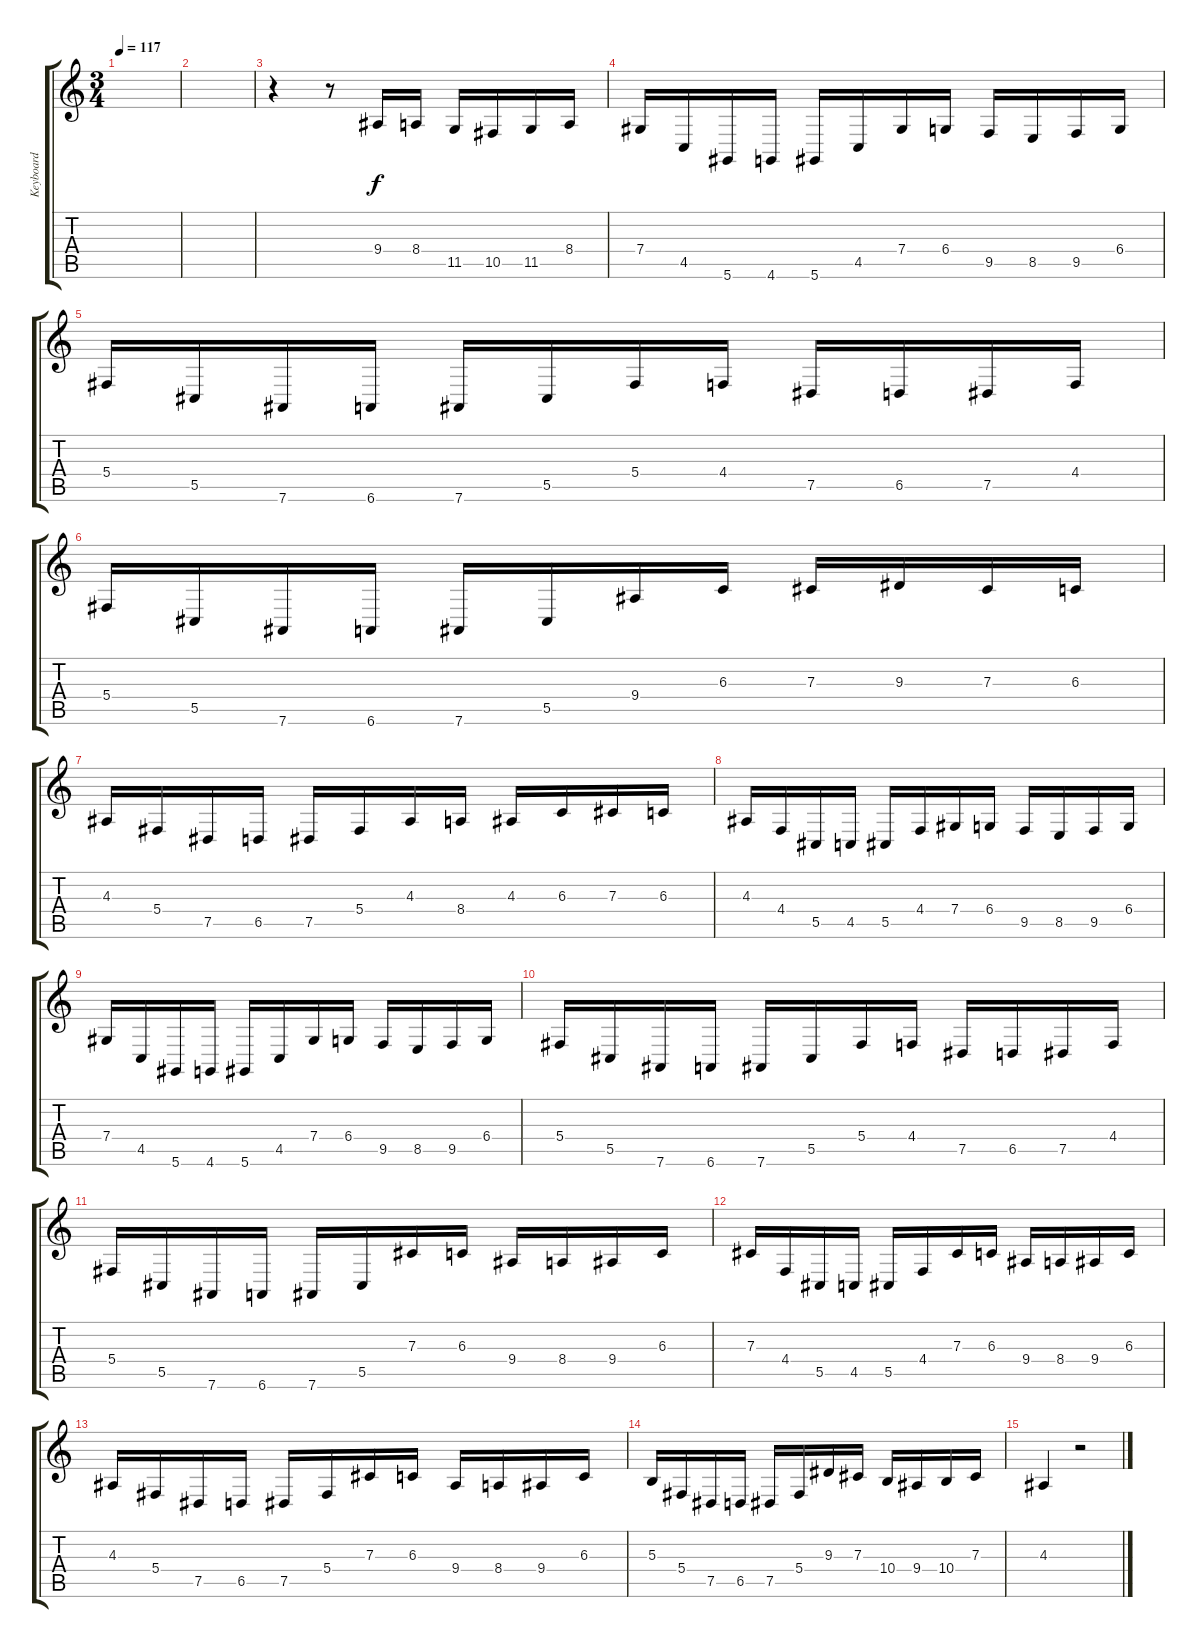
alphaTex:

\track ("Keyboard" "Keyboard") {instrument vibraphone}
\staff {score tabs}
\tuning (Eb4 Bb3 Gb3 Db3 Ab2 Eb2) {hide}
\ts (3 4)
\tempo 117
\clef g2
\ks c
|
|
r.4 r.8 9.4.16 8.4.16 11.5.16 10.5.16 11.5.16 8.4.16 |
7.4.16 4.5.16 5.6.16 4.6.16 5.6.16 4.5.16 7.4.16 6.4.16 9.5.16 8.5.16 9.5.16 6.4.16 |
5.4.16 5.5.16 7.6.16 6.6.16 7.6.16 5.5.16 5.4.16 4.4.16 7.5.16 6.5.16 7.5.16 4.4.16 |
5.4.16 5.5.16 7.6.16 6.6.16 7.6.16 5.5.16 9.4.16 6.3.16 7.3.16 9.3.16 7.3.16 6.3.16 |
4.3.16 5.4.16 7.5.16 6.5.16 7.5.16 5.4.16 4.3.16 8.4.16 4.3.16 6.3.16 7.3.16 6.3.16 |
4.3.16 4.4.16 5.5.16 4.5.16 5.5.16 4.4.16 7.4.16 6.4.16 9.5.16 8.5.16 9.5.16 6.4.16 |
7.4.16 4.5.16 5.6.16 4.6.16 5.6.16 4.5.16 7.4.16 6.4.16 9.5.16 8.5.16 9.5.16 6.4.16 |
5.4.16 5.5.16 7.6.16 6.6.16 7.6.16 5.5.16 5.4.16 4.4.16 7.5.16 6.5.16 7.5.16 4.4.16 |
5.4.16 5.5.16 7.6.16 6.6.16 7.6.16 5.5.16 7.3.16 6.3.16 9.4.16 8.4.16 9.4.16 6.3.16 |
7.3.16 4.4.16 5.5.16 4.5.16 5.5.16 4.4.16 7.3.16 6.3.16 9.4.16 8.4.16 9.4.16 6.3.16 |
4.3.16 5.4.16 7.5.16 6.5.16 7.5.16 5.4.16 7.3.16 6.3.16 9.4.16 8.4.16 9.4.16 6.3.16 |
5.3.16 5.4.16 7.5.16 6.5.16 7.5.16 5.4.16 9.3.16 7.3.16 10.4.16 9.4.16 10.4.16 7.3.16 |
4.3.4 r.2
